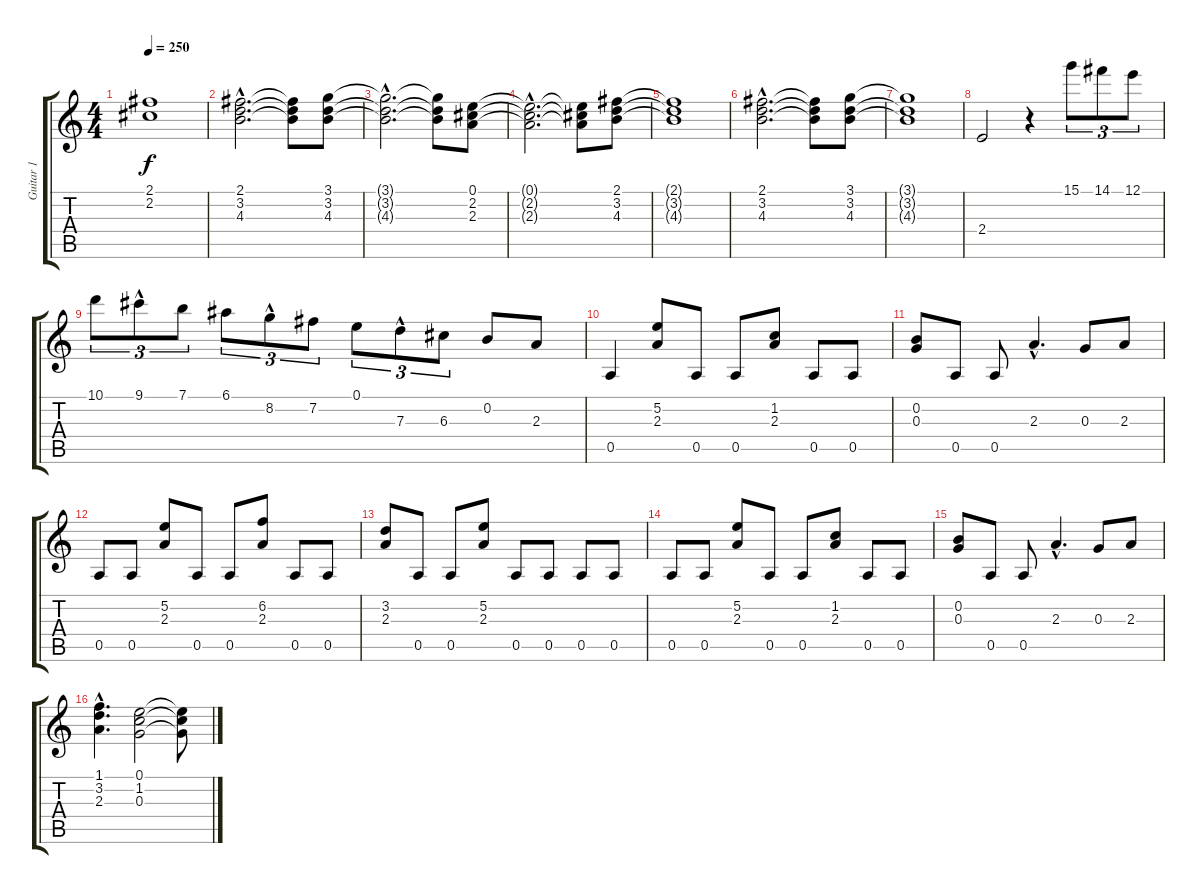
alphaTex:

\track ("Guitar 1" "Guitar 1") {instrument overdrivenguitar}
\staff {score tabs}
\tuning (E4 B3 G3 D3 A2 E2) {hide}
\ts (4 4)
\tempo 250
\clef g2
\ks c
(2.1 2.2).1{dy f} |
(2.1{hac} 3.2{hac} 4.3{hac}).2{d} (2.1{t} 3.2{t} 4.3{t}).8 (3.1 3.2 4.3).8 |
(3.1{hac t} 3.2{hac t} 4.3{hac t}).2{d} (3.1{t} 3.2{t} 4.3{t}).8 (0.1 2.2 2.3).8 |
(0.1{hac t} 2.2{hac t} 2.3{hac t}).2{d} (0.1{t} 2.2{t} 2.3{t}).8 (2.1 3.2 4.3).8 |
(2.1{t} 3.2{t} 4.3{t}).1 |
(2.1{hac} 3.2{hac} 4.3{hac}).2{d} (2.1{t} 3.2{t} 4.3{t}).8 (3.1 3.2 4.3).8 |
(3.1{t} 3.2{t} 4.3{t}).1 |
2.4.2 r.4 15.1.8{tu (3 2)} 14.1.8{tu (3 2)} 12.1.8{tu (3 2)} |
10.1.8{tu (3 2)} 9.1{hac}.8{tu (3 2)} 7.1.8{tu (3 2)} 6.1.8{tu (3 2)} 8.2{hac}.8{tu (3 2)} 7.2.8{tu (3 2)} 0.1.8{tu (3 2)} 7.3{hac}.8{tu (3 2)} 6.3.8{tu (3 2)} 0.2.8 2.3.8 |
0.5.4 (5.2 2.3).8 0.5.8 0.5.8 (1.2 2.3).8 0.5.8 0.5.8 |
(0.2 0.3).8 0.5.8 0.5.8 2.3{hac}.4{d} 0.3.8 2.3.8 |
0.5.8 0.5.8 (5.2 2.3).8 0.5.8 0.5.8 (6.2 2.3).8 0.5.8 0.5.8 |
(3.2 2.3).8 0.5.8 0.5.8 (5.2 2.3).8 0.5.8 0.5.8 0.5.8 0.5.8 |
0.5.8 0.5.8 (5.2 2.3).8 0.5.8 0.5.8 (1.2 2.3).8 0.5.8 0.5.8 |
(0.2 0.3).8 0.5.8 0.5.8 2.3{hac}.4{d} 0.3.8 2.3.8 |
(1.1{hac} 3.2{hac} 2.3{hac}).4{d} (0.1 1.2 0.3).2 (0.1{t} 1.2{t} 0.3{t}).8
